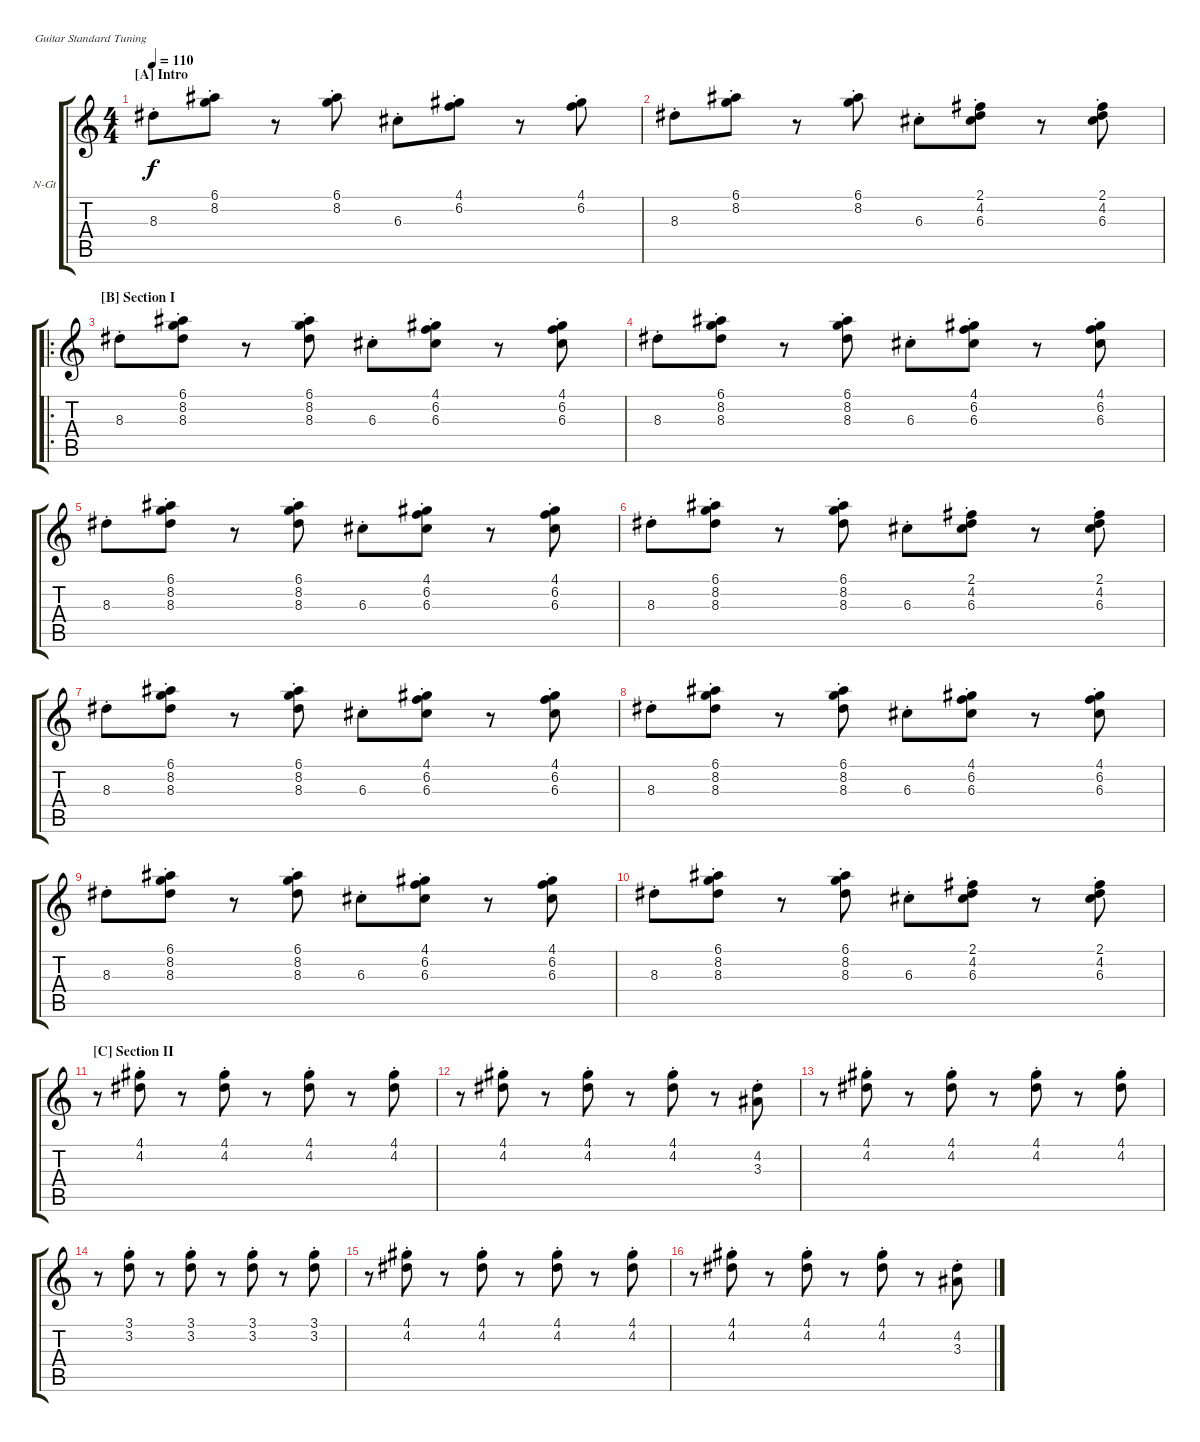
\defaultSystemsLayout 4
\bracketExtendMode groupsimilarinstruments
\firstSystemTrackNameOrientation horizontal
\otherSystemsTrackNameOrientation horizontal
\track ("Rhythm" "N-Gt") {instrument acousticguitarnylon}
\staff {score tabs}
\tuning (E4 B3 G3 D3 A2 E2)
\ts (4 4)
\section ("A" "Intro")
\tempo 110
\clef g2
\scale
0.462451
\ks c
8.3{st}.8{dy f instrument acousticguitarnylon} (8.2{st} 6.1{st}).8 r.8 (8.2{st} 6.1{st}).8 6.3{st}.8 (6.2{st} 4.1{st}).8 r.8 (6.2{st} 4.1{st}).8 |
\scale
0.245059 8.3{st}.8 (8.2{st} 6.1{st}).8 r.8 (8.2{st} 6.1{st}).8 6.3{st}.8 (4.2{st} 6.3{st} 2.1{st}).8 r.8 (4.2{st} 6.3{st} 2.1{st}).8 |
\ro
\section ("B" "Section I")
\scale
0.29249 8.3{st}.8 (8.2{st} 6.1{st} 8.3{st}).8 r.8 (8.2{st} 6.1{st} 8.3{st}).8 6.3{st}.8 (6.2{st} 4.1{st} 6.3{st}).8 r.8 (6.2{st} 4.1{st} 6.3{st}).8 |
\scale
0.333333 8.3{st}.8 (8.2{st} 6.1{st} 8.3{st}).8 r.8 (8.2{st} 6.1{st} 8.3{st}).8 6.3{st}.8 (6.2{st} 4.1{st} 6.3{st}).8 r.8 (6.2{st} 4.1{st} 6.3{st}).8 |
\scale
0.333333 8.3{st}.8 (8.2{st} 6.1{st} 8.3{st}).8 r.8 (8.2{st} 6.1{st} 8.3{st}).8 6.3{st}.8 (6.2{st} 4.1{st} 6.3{st}).8 r.8 (6.2{st} 4.1{st} 6.3{st}).8 |
\scale
0.333333 8.3{st}.8 (8.2{st} 6.1{st} 8.3{st}).8 r.8 (8.2{st} 6.1{st} 8.3{st}).8 6.3{st}.8 (4.2{st} 2.1{st} 6.3{st}).8 r.8 (4.2{st} 2.1{st} 6.3{st}).8 |
\scale
0.333333 8.3{st}.8 (8.2{st} 6.1{st} 8.3{st}).8 r.8 (8.2{st} 6.1{st} 8.3{st}).8 6.3{st}.8 (6.2{st} 4.1{st} 6.3{st}).8 r.8 (6.2{st} 4.1{st} 6.3{st}).8 |
\scale
0.333333 8.3{st}.8 (8.2{st} 6.1{st} 8.3{st}).8 r.8 (8.2{st} 6.1{st} 8.3{st}).8 6.3{st}.8 (6.2{st} 4.1{st} 6.3{st}).8 r.8 (6.2{st} 4.1{st} 6.3{st}).8 |
\scale
0.333333 8.3{st}.8 (8.2{st} 6.1{st} 8.3{st}).8 r.8 (8.2{st} 6.1{st} 8.3{st}).8 6.3{st}.8 (6.2{st} 4.1{st} 6.3{st}).8 r.8 (6.2{st} 4.1{st} 6.3{st}).8 |
\scale
0.333333 8.3{st}.8 (8.2{st} 6.1{st} 8.3{st}).8 r.8 (8.2{st} 6.1{st} 8.3{st}).8 6.3{st}.8 (4.2{st} 2.1{st} 6.3{st}).8 r.8 (4.2{st} 2.1{st} 6.3{st}).8 |
\section ("C" "Section II")
\scale
0.333333 r.8 (4.2{st} 4.1{st}).8 r.8 (4.2{st} 4.1{st}).8 r.8 (4.2{st} 4.1{st}).8 r.8 (4.2{st} 4.1{st}).8 |
\scale
0.333333 r.8 (4.2{st} 4.1{st}).8 r.8 (4.2{st} 4.1{st}).8 r.8 (4.2{st} 4.1{st}).8 r.8 (4.2{st} 3.3{st}).8 |
\scale
0.333333 r.8 (4.2{st} 4.1{st}).8 r.8 (4.2{st} 4.1{st}).8 r.8 (4.2{st} 4.1{st}).8 r.8 (4.2{st} 4.1{st}).8 |
\scale
0.333333 r.8 (3.2{st} 3.1{st}).8 r.8 (3.2{st} 3.1{st}).8 r.8 (3.2{st} 3.1{st}).8 r.8 (3.2{st} 3.1{st}).8 |
\scale
0.333333 r.8 (4.2{st} 4.1{st}).8 r.8 (4.2{st} 4.1{st}).8 r.8 (4.2{st} 4.1{st}).8 r.8 (4.2{st} 4.1{st}).8 |
\scale
0.333333 r.8 (4.2{st} 4.1{st}).8 r.8 (4.2{st} 4.1{st}).8 r.8 (4.2{st} 4.1{st}).8 r.8 (4.2{st} 3.3{st}).8
